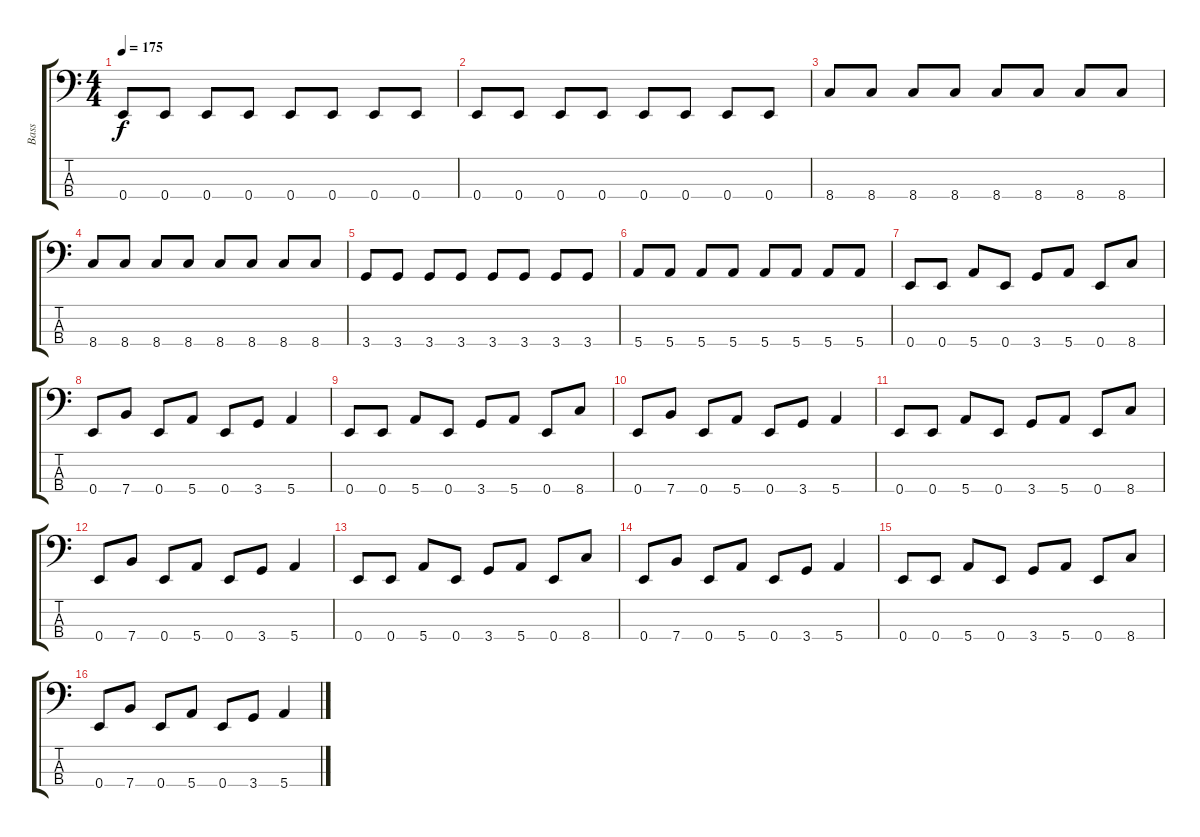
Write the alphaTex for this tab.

\track ("Bass" "Bass") {instrument electricbasspick}
\staff {score tabs}
\tuning (G2 D2 A1 E1) {hide}
\ts (4 4)
\tempo 175
\clef f4
\ks c
0.4.8{dy f} 0.4.8 0.4.8 0.4.8 0.4.8 0.4.8 0.4.8 0.4.8 |
0.4.8 0.4.8 0.4.8 0.4.8 0.4.8 0.4.8 0.4.8 0.4.8 |
8.4.8 8.4.8 8.4.8 8.4.8 8.4.8 8.4.8 8.4.8 8.4.8 |
8.4.8 8.4.8 8.4.8 8.4.8 8.4.8 8.4.8 8.4.8 8.4.8 |
3.4.8 3.4.8 3.4.8 3.4.8 3.4.8 3.4.8 3.4.8 3.4.8 |
5.4.8 5.4.8 5.4.8 5.4.8 5.4.8 5.4.8 5.4.8 5.4.8 |
0.4.8 0.4.8 5.4.8 0.4.8 3.4.8 5.4.8 0.4.8 8.4.8 |
0.4.8 7.4.8 0.4.8 5.4.8 0.4.8 3.4.8 5.4.4 |
0.4.8 0.4.8 5.4.8 0.4.8 3.4.8 5.4.8 0.4.8 8.4.8 |
0.4.8 7.4.8 0.4.8 5.4.8 0.4.8 3.4.8 5.4.4 |
0.4.8 0.4.8 5.4.8 0.4.8 3.4.8 5.4.8 0.4.8 8.4.8 |
0.4.8 7.4.8 0.4.8 5.4.8 0.4.8 3.4.8 5.4.4 |
0.4.8 0.4.8 5.4.8 0.4.8 3.4.8 5.4.8 0.4.8 8.4.8 |
0.4.8 7.4.8 0.4.8 5.4.8 0.4.8 3.4.8 5.4.4 |
0.4.8 0.4.8 5.4.8 0.4.8 3.4.8 5.4.8 0.4.8 8.4.8 |
0.4.8 7.4.8 0.4.8 5.4.8 0.4.8 3.4.8 5.4.4
